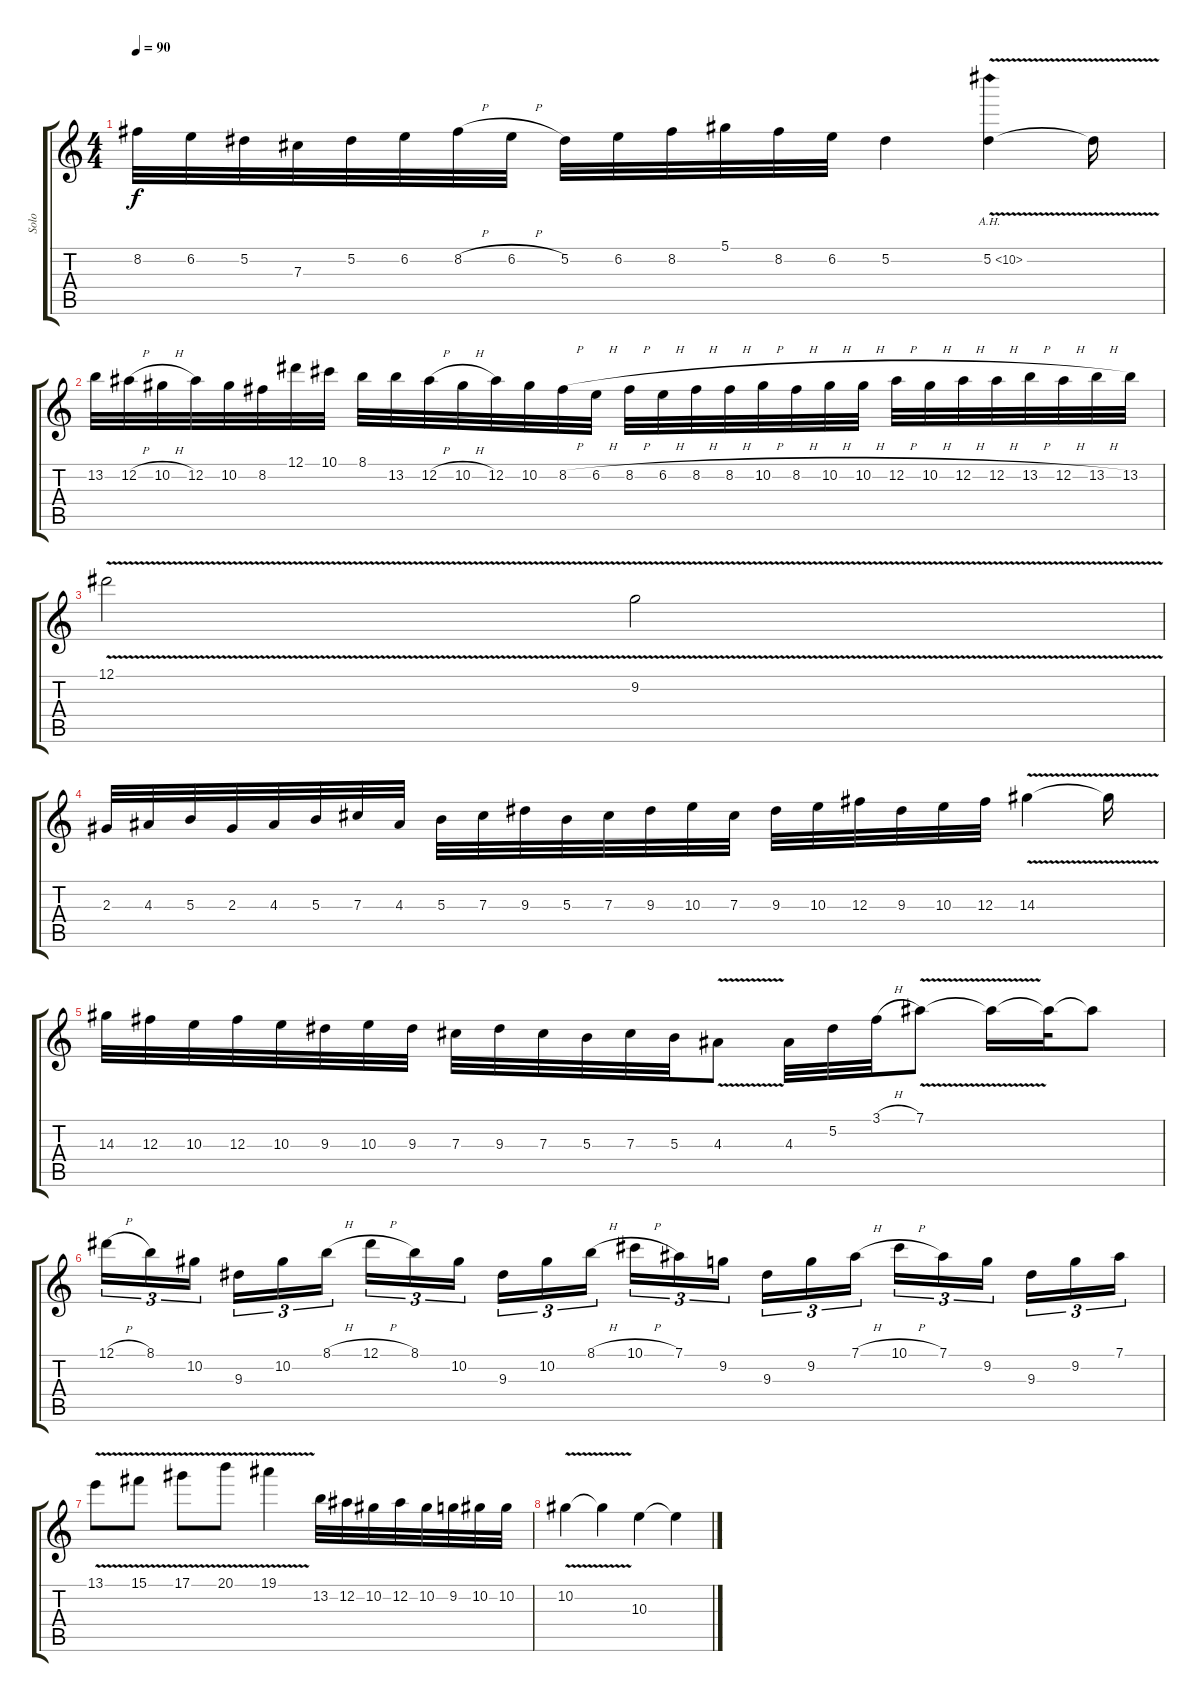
\track ("Solo " "Solo ") {instrument overdrivenguitar}
\staff {score tabs}
\tuning (Eb4 Bb3 Gb3 Db3 Ab2 Eb2) {hide}
\ts (4 4)
\tempo 90
\clef g2
\ks c
8.2.32{dy f} 6.2.32 5.2.32 7.3.32 5.2.32 6.2.32 8.2{h}.32 6.2{h}.32 5.2.32 6.2.32 8.2.32 5.1.32 8.2.32 6.2.32 5.2.4 5.2{ah 5 v}.4 5.2{t}.16 |
13.2.32 12.2{h}.32 10.2{h}.32 12.2.32 10.2.32 8.2.32 12.1.32 10.1.32 8.1.32 13.2.32 12.2{h}.32 10.2{h}.32 12.2.32 10.2.32 8.2{h}.32 6.2{h}.32 8.2{h}.32 6.2{h}.32 8.2{h}.32 8.2{h}.32 10.2{h}.32 8.2{h}.32 10.2{h}.32 10.2{h}.32 12.2{h}.32 10.2{h}.32 12.2{h}.32 12.2{h}.32 13.2{h}.32 12.2{h}.32 13.2{h}.32 13.2.32 |
12.1{v}.2 9.2{v}.2 |
2.3.32 4.3.32 5.3.32 2.3.32 4.3.32 5.3.32 7.3.32 4.3.32 5.3.32 7.3.32 9.3.32 5.3.32 7.3.32 9.3.32 10.3.32 7.3.32 9.3.32 10.3.32 12.3.32 9.3.32 10.3.32 12.3.32 14.3{v}.4 14.3{t}.16 |
14.3.32 12.3.32 10.3.32 12.3.32 10.3.32 9.3.32 10.3.32 9.3.32 7.3.32 9.3.32 7.3.32 5.3.32 7.3.32 5.3.32 4.3{v}.8 4.3.32 5.2.32 3.1{h}.32 7.1{v}.8 7.1{t}.16 7.1{t}.32 7.1{t}.8 |
12.1{h}.16{tu (3 2)} 8.1.16{tu (3 2)} 10.2.16{tu (3 2)} 9.3.16{tu (3 2)} 10.2.16{tu (3 2)} 8.1{h}.16{tu (3 2)} 12.1{h}.16{tu (3 2)} 8.1.16{tu (3 2)} 10.2.16{tu (3 2)} 9.3.16{tu (3 2)} 10.2.16{tu (3 2)} 8.1{h}.16{tu (3 2)} 10.1{h}.16{tu (3 2)} 7.1.16{tu (3 2)} 9.2.16{tu (3 2)} 9.3.16{tu (3 2)} 9.2.16{tu (3 2)} 7.1{h}.16{tu (3 2)} 10.1{h}.16{tu (3 2)} 7.1.16{tu (3 2)} 9.2.16{tu (3 2)} 9.3.16{tu (3 2)} 9.2.16{tu (3 2)} 7.1.16{tu (3 2)} |
13.1{v}.8 15.1{v}.8 17.1{v}.8 20.1{v}.8 19.1{v}.4 13.2.32 12.2.32 10.2.32 12.2.32 10.2.32 9.2.32 10.2.32 10.2.32 |
10.2{v}.4 10.2{t}.4 10.3.4 10.3{t}.4
